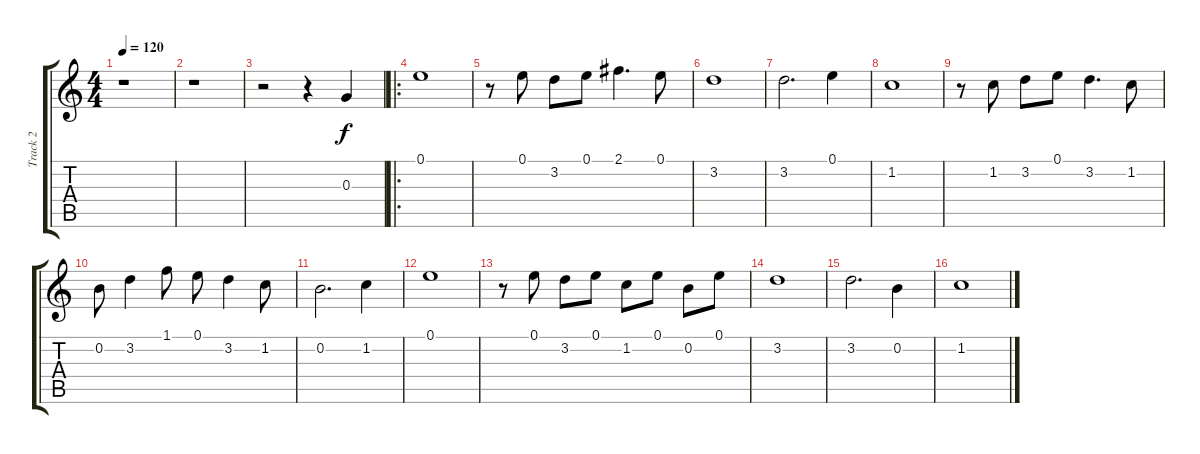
\track ("Track 2" "Track 2") {instrument acousticguitarnylon}
\staff {score tabs}
\tuning (E4 B3 G3 D3 A2 E2) {hide}
\ts (4 4)
\tempo 120
\clef g2
\ks c
r.1{dy f} |
r.1 |
r.2 r.4 0.3.4 |
\ro
0.1.1 |
r.8 0.1.8 3.2.8 0.1.8 2.1.4{d} 0.1.8 |
3.2.1 |
3.2.2{d} 0.1.4 |
1.2.1 |
r.8 1.2.8 3.2.8 0.1.8 3.2.4{d} 1.2.8 |
0.2.8 3.2.4 1.1.8 0.1.8 3.2.4 1.2.8 |
0.2.2{d} 1.2.4 |
0.1.1 |
r.8 0.1.8 3.2.8 0.1.8 1.2.8 0.1.8 0.2.8 0.1.8 |
3.2.1 |
3.2.2{d} 0.2.4 |
1.2.1
